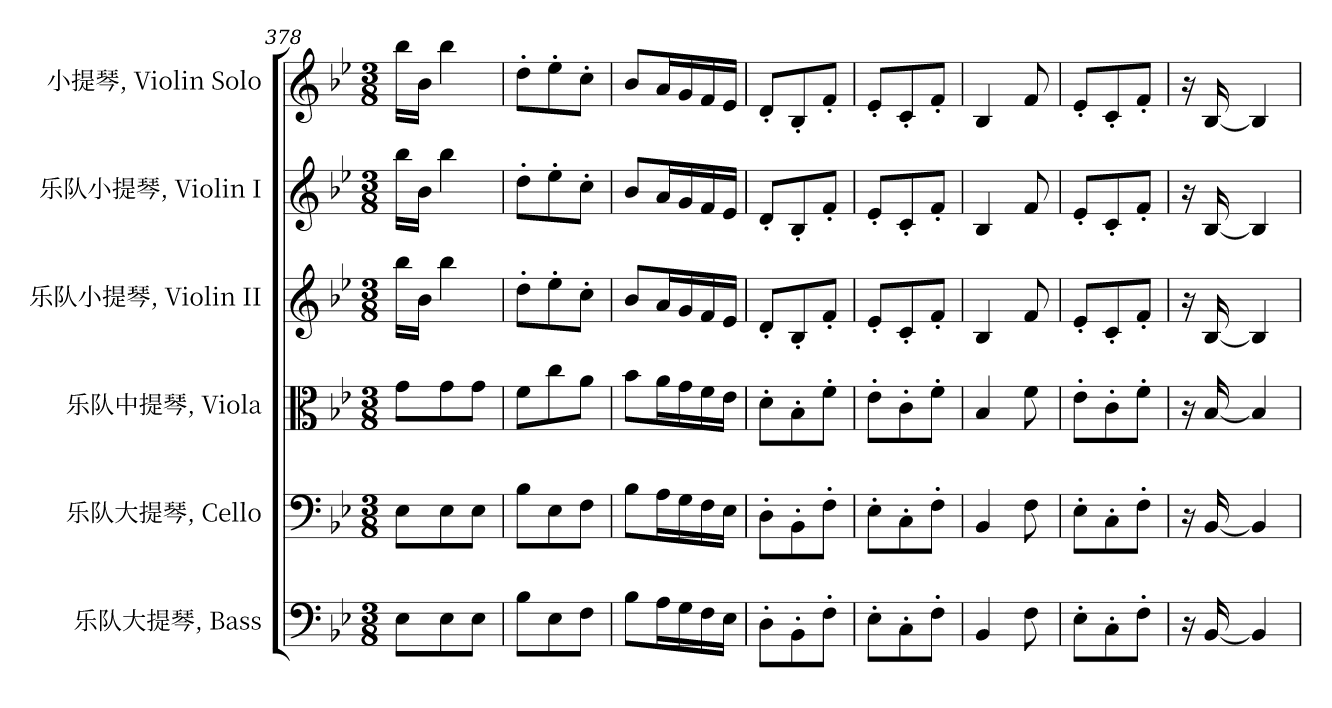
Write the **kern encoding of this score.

**kern	**kern	**kern	**kern	**kern	**kern
*part6	*part5	*part4	*part3	*part2	*part1
*staff6	*staff5	*staff4	*staff3	*staff2	*staff1
*I"乐队大提琴, Bass	*I"乐队大提琴, Cello	*I"乐队中提琴, Viola	*I"乐队小提琴, Violin II	*I"乐队小提琴, Violin I	*I"小提琴, Violin Solo
*	*	*	*	*	*I'Vln.
*clefF4	*clefF4	*clefC3	*clefG2	*clefG2	*clefG2
*k[b-e-]	*k[b-e-]	*k[b-e-]	*k[b-e-]	*k[b-e-]	*k[b-e-]
*M3/8	*M3/8	*M3/8	*M3/8	*M3/8	*M3/8
=378	=378	=378	=378	=378	=378
8E-\L	8E-\L	8g\L	16bb-\LL	16bb-\LL	16bb-\LL
.	.	.	16b-\JJ	16b-\JJ	16b-\JJ
8E-\	8E-\	8g\	4bb-\	4bb-\	4bb-\
8E-\J	8E-\J	8g\J	.	.	.
=379	=379	=379	=379	=379	=379
8B-\L	8B-\L	8f\L	8dd'\L	8dd'\L	8dd'\L
8E-\	8E-\	8cc\	8ee-'\	8ee-'\	8ee-'\
8F\J	8F\J	8a\J	8cc'\J	8cc'\J	8cc'\J
!!LO:PB:g=z
=380	=380	=380	=380	=380	=380
8B-\L	8B-\L	8b-\L	8b-/L	8b-/L	8b-/L
16A\L	16A\L	16a\L	16a/L	16a/L	16a/L
16G\	16G\	16g\	16g/	16g/	16g/
16F\	16F\	16f\	16f/	16f/	16f/
16E-\JJ	16E-\JJ	16e-\JJ	16e-/JJ	16e-/JJ	16e-/JJ
=381	=381	=381	=381	=381	=381
8D'\L	8D'\L	8d'\L	8d'/L	8d'/L	8d'/L
8BB-'\	8BB-'\	8B-'\	8B-'/	8B-'/	8B-'/
8F'\J	8F'\J	8f'\J	8f'/J	8f'/J	8f'/J
=382	=382	=382	=382	=382	=382
8E-'\L	8E-'\L	8e-'\L	8e-'/L	8e-'/L	8e-'/L
8C'\	8C'\	8c'\	8c'/	8c'/	8c'/
8F'\J	8F'\J	8f'\J	8f'/J	8f'/J	8f'/J
=383	=383	=383	=383	=383	=383
4BB-/	4BB-/	4B-/	4B-/	4B-/	4B-/
8F\	8F\	8f\	8f/	8f/	8f/
=384	=384	=384	=384	=384	=384
8E-'\L	8E-'\L	8e-'\L	8e-'/L	8e-'/L	8e-'/L
8C'\	8C'\	8c'\	8c'/	8c'/	8c'/
8F'\J	8F'\J	8f'\J	8f'/J	8f'/J	8f'/J
=385	=385	=385	=385	=385	=385
16r	16r	16r	16r	16r	16r
[16BB-/	[16BB-/	[16B-/	[16B-/	[16B-/	[16B-/
4BB-/]	4BB-/]	4B-/]	4B-/]	4B-/]	4B-/]
=	=	=	=	=	=
*-	*-	*-	*-	*-	*-
